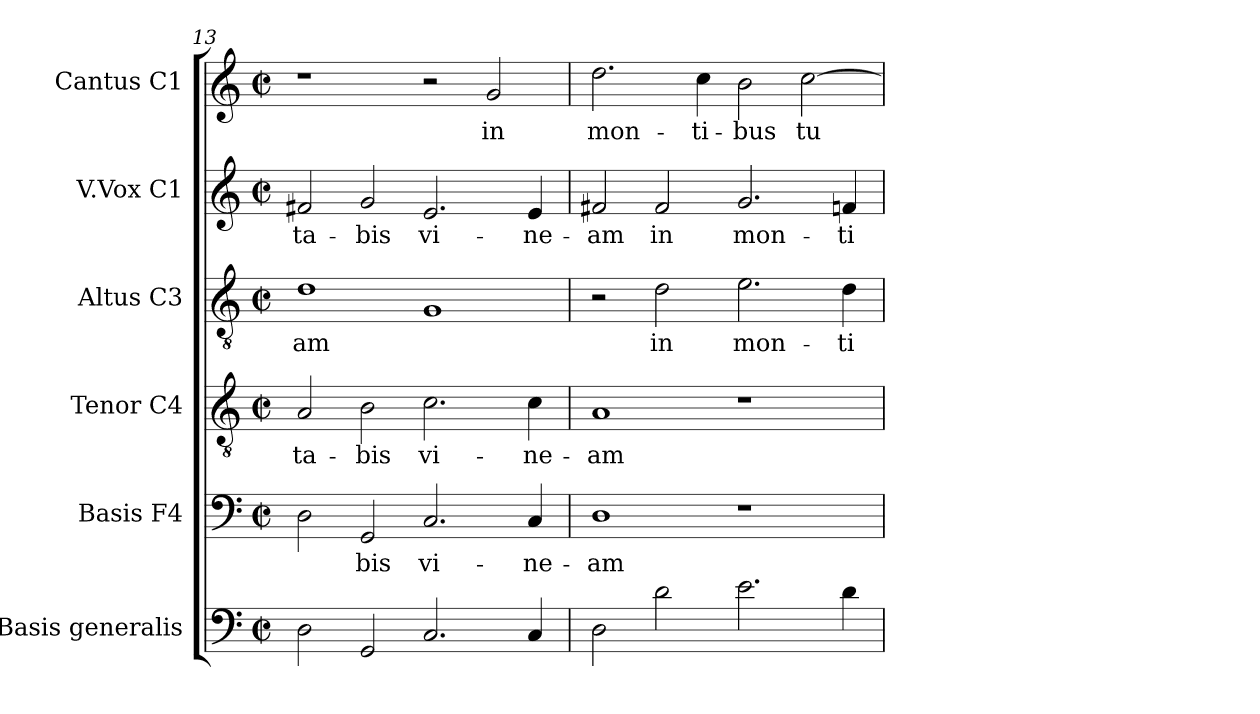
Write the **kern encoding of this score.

**kern	**kern	**text	**kern	**text	**kern	**text	**kern	**text	**kern	**text
*part6	*part5	*part5	*part4	*part4	*part3	*part3	*part2	*part2	*part1	*part1
*staff6	*staff5	*staff5	*staff4	*staff4	*staff3	*staff3	*staff2	*staff2	*staff1	*staff1
*I"Basis  generalis	*I"Basis  F4	*	*I"Tenor  C4	*	*I"Altus  C3	*	*I"V.Vox  C1	*	*I"Cantus  C1	*
*	*I'B	*	*I'T	*	*I'A	*	*	*	*I'C	*
*clefF4	*clefF4	*	*clefGv2	*	*clefGv2	*	*clefG2	*	*clefG2	*
*k[]	*k[]	*	*k[]	*	*k[]	*	*k[]	*	*k[]	*
*C:	*C:	*	*C:	*	*C:	*	*C:	*	*C:	*
*M2/2	*M2/2	*	*M2/2	*	*M2/2	*	*M2/2	*	*M2/2	*
*met(c|)	*met(c|)	*	*met(c|)	*	*met(c|)	*	*met(c|)	*	*met(c|)	*
=13	=13	=13	=13	=13	=13	=13	=13	=13	=13	=13
!	!	!LO:LY:b:cj	!	!LO:LY:b:cj	!	!LO:LY:b:cj	!	!LO:LY:b:cj	!	!
2D\	2D\	--	2A/	-ta-	1d	-am	2f#X/	-ta-	1r	.
!	!	!LO:LY:b:cj	!	!LO:LY:b:cj	!	!	!	!LO:LY:b:cj	!	!
2GG/	2GG/	-bis	2B\	-bis	.	.	2g/	-bis	.	.
!	!	!LO:LY:b:cj	!	!LO:LY:b:cj	!	!LO:LY:b:cj	!	!LO:LY:b:cj	!	!
2.C/	2.C/	vi-	2.c\	vi-	1G	.	2.e/	vi-	2r	.
!	!	!	!	!	!	!	!	!	!	!LO:LY:b:cj
.	.	.	.	.	.	.	.	.	2g/	in
!	!	!LO:LY:b:cj	!	!LO:LY:b:cj	!	!	!	!LO:LY:b:cj	!	!
4C/	4C/	-ne-	4c\	-ne-	.	.	4e/	-ne-	.	.
=14	=14	=14	=14	=14	=14	=14	=14	=14	=14	=14
!	!	!LO:LY:b:cj	!	!LO:LY:b:cj	!	!	!	!LO:LY:b:cj	!	!LO:LY:b:cj
2D\	1D	-am	1A	-am	2r	.	2f#X/	-am	2.dd\	mon-
!	!	!	!	!	!	!LO:LY:b:cj	!	!LO:LY:b:cj	!	!
2d\	.	.	.	.	2d\	in	2f#/	in	.	.
!	!	!	!	!	!	!	!	!	!	!LO:LY:b:cj
.	.	.	.	.	.	.	.	.	4cc\	-ti-
!	!	!	!	!	!	!LO:LY:b:cj	!	!LO:LY:b:cj	!	!LO:LY:b:cj
2.e\	1r	.	1r	.	2.e\	mon-	2.g/	mon-	2b\	-bus
!	!	!	!	!	!	!	!	!	!	!LO:LY:b:cj
.	.	.	.	.	.	.	.	.	[>2cc\	tu-
!	!	!	!	!	!	!LO:LY:b:cj	!	!LO:LY:b:cj	!	!
4d\	.	.	.	.	4d\	-ti-	4fn/	-ti-	.	.
=	=	=	=	=	=	=	=	=	=	=
*-	*-	*-	*-	*-	*-	*-	*-	*-	*-	*-
